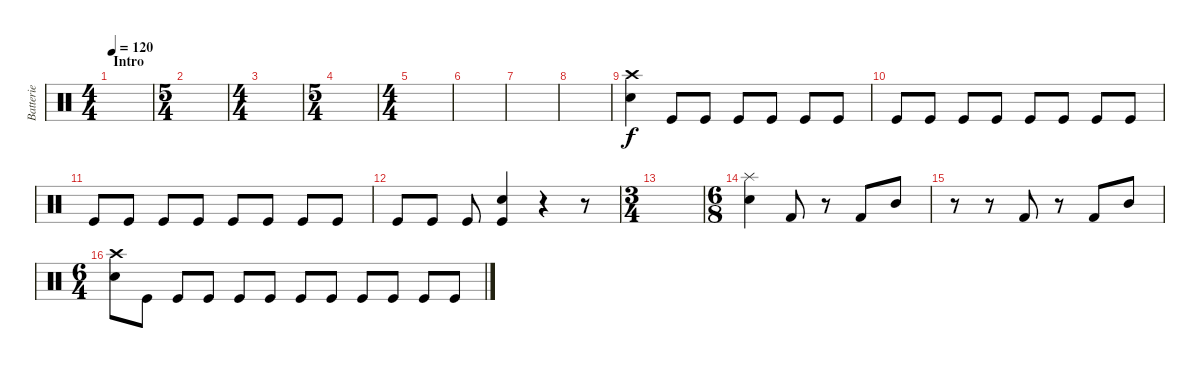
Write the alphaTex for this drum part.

\track ("Batterie" "Batterie") {instrument percussion}
\staff {score}
\articulation defaults
\ts (4 4)
\section ("" "Intro")
\tempo 120
\clef neutral
\ks c
|
\ts (5 4)
|
\ts (4 4)
|
\ts (5 4)
|
\ts (4 4)
|
|
|
|
("Crash high (hit)" "Electric Snare (hit)").4 "Kick (hit)".8 "Kick (hit)".8 "Kick (hit)".8 "Kick (hit)".8 "Kick (hit)".8 "Kick (hit)".8 |
"Kick (hit)".8 "Kick (hit)".8 "Kick (hit)".8 "Kick (hit)".8 "Kick (hit)".8 "Kick (hit)".8 "Kick (hit)".8 "Kick (hit)".8 |
"Kick (hit)".8 "Kick (hit)".8 "Kick (hit)".8 "Kick (hit)".8 "Kick (hit)".8 "Kick (hit)".8 "Kick (hit)".8 "Kick (hit)".8 |
"Kick (hit)".8 "Kick (hit)".8 "Kick (hit)".8 ("Kick (hit)" "Electric Snare (hit)").4 r.4 r.8 |
\ts (3 4)
|
\ts (6 8)
("Electric Snare (hit)" "Splash (hit)").4 "Kick (hit) 2".8 r.8 "Kick (hit) 2".8 "Mid Tom (hit)".8 |
r.8 r.8 "Kick (hit) 2".8 r.8 "Kick (hit) 2".8 "Mid Tom (hit)".8 |
\ts (6 4)
("Electric Snare (hit)" "Crash high (hit)").8 "Kick (hit)".8 "Kick (hit)".8 "Kick (hit)".8 "Kick (hit)".8 "Kick (hit)".8 "Kick (hit)".8 "Kick (hit)".8 "Kick (hit)".8 "Kick (hit)".8 "Kick (hit)".8 "Kick (hit)".8
